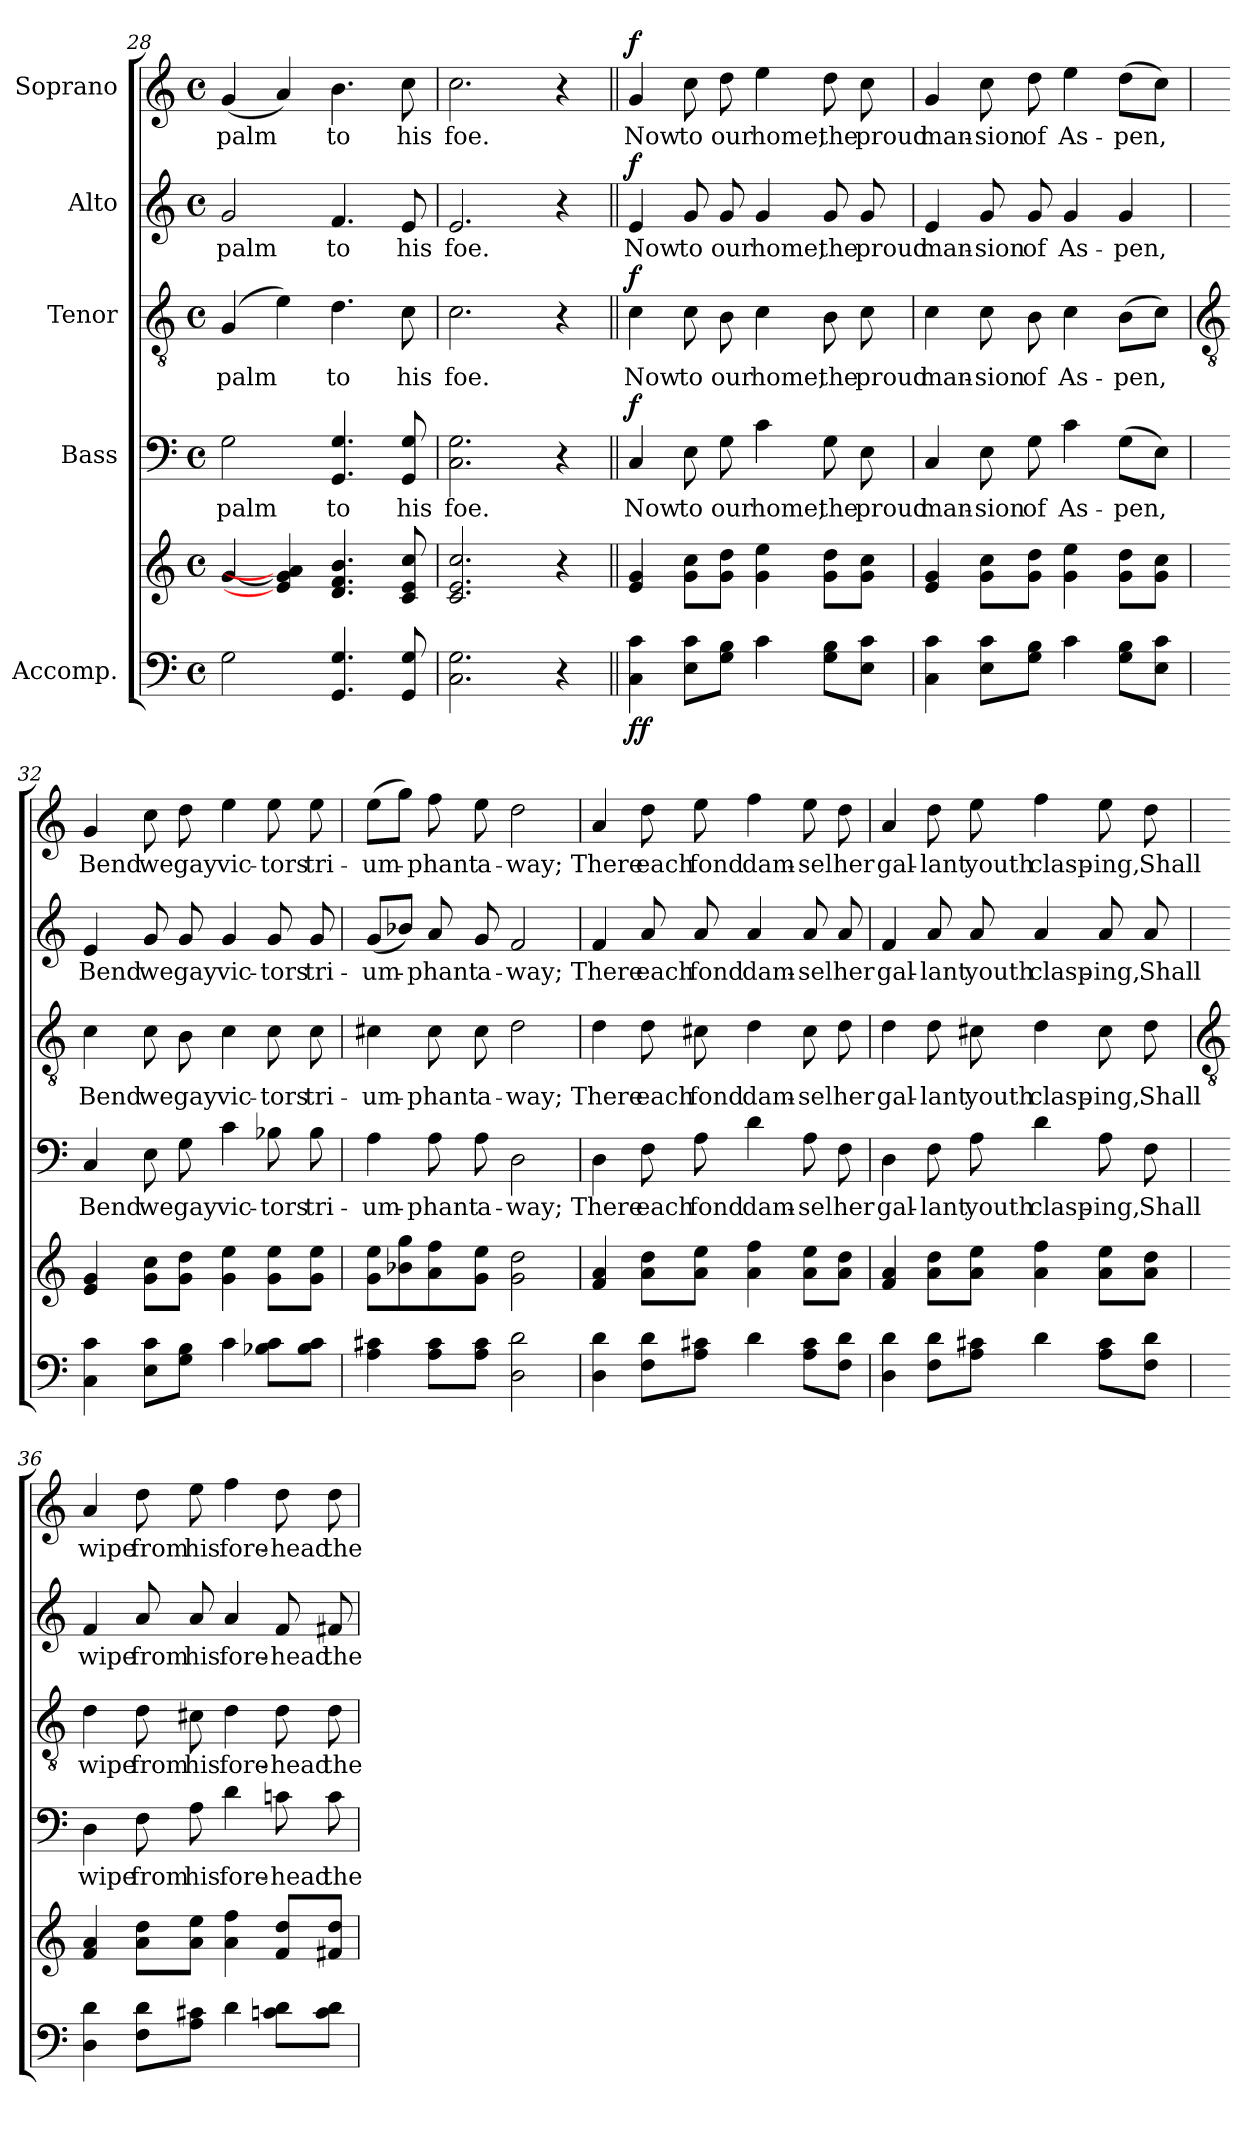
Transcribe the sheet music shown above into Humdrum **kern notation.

**kern	**kern	**dynam	**kern	**text	**dynam	**kern	**text	**dynam	**kern	**text	**dynam	**kern	**text	**dynam
*part5	*part5	*part5	*part4	*part4	*part4	*part3	*part3	*part3	*part2	*part2	*part2	*part1	*part1	*part1
*staff6	*staff5	*staff5/6	*staff4	*staff4	*staff4	*staff3	*staff3	*staff3	*staff2	*staff2	*staff2	*staff1	*staff1	*staff1
*I"Accomp.	*	*	*I"Bass	*	*	*I"Tenor	*	*	*I"Alto	*	*	*I"Soprano	*	*
*clefF4	*clefG2	*	*clefF4	*	*	*clefGv2	*	*	*clefG2	*	*	*clefG2	*	*
*k[]	*k[]	*	*k[]	*	*	*k[]	*	*	*k[]	*	*	*k[]	*	*
*C:	*C:	*	*C:	*	*	*C:	*	*	*C:	*	*	*C:	*	*
*M4/4	*M4/4	*	*M4/4	*	*	*M4/4	*	*	*M4/4	*	*	*M4/4	*	*
*met(c)	*met(c)	*	*met(c)	*	*	*met(c)	*	*	*met(c)	*	*	*met(c)	*	*
=28	=28	=28	=28	=28	=28	=28	=28	=28	=28	=28	=28	=28	=28	=28
!	!	!	!	!LO:LY:b	!	!	!LO:LY:b	!	!	!LO:LY:b	!	!	!LO:LY:b	!
2G	[4g	.	2G	palm	.	(4G	palm	.	2g	palm	.	(<4g	palm	.
.	4e] 4g] 4a]	.	.	.	.	4e)	.	.	.	.	.	4a)	.	.
!	!	!	!	!LO:LY:b	!	!	!LO:LY:b	!	!	!LO:LY:b	!	!	!LO:LY:b	!
4.GG 4.G	4.d 4.f 4.b	.	4.GG 4.G	to	.	4.d	to	.	4.f	to	.	4.b	to	.
!	!	!	!	!LO:LY:b	!	!	!LO:LY:b	!	!	!LO:LY:b	!	!	!LO:LY:b	!
8GG 8G	8c 8e 8cc	.	8GG 8G	his	.	8c	his	.	8e	his	.	8cc	his	.
=29	=29	=29	=29	=29	=29	=29	=29	=29	=29	=29	=29	=29	=29	=29
!	!	!	!	!LO:LY:b	!	!	!LO:LY:b	!	!	!LO:LY:b	!	!	!LO:LY:b	!
2.C 2.G	2.c 2.e 2.cc	.	2.C 2.G	foe.	.	2.c	foe.	.	2.e	foe.	.	2.cc	foe.	.
4r	4r	.	4r	.	.	4r	.	.	4r	.	.	4r	.	.
=30||	=30||	=30||	=30||	=30||	=30||	=30||	=30||	=30||	=30||	=30||	=30||	=30||	=30||	=30||
!	!	!LO:DY:b=2	!	!LO:LY:b	!	!	!LO:LY:b	!	!	!LO:LY:b	!	!	!LO:LY:b	!
!	!	!LO:DY:n=1:b	!	!	!LO:DY:b	!	!	!LO:DY:b	!	!	!LO:DY:b	!	!	!LO:DY:b
4C 4c	4e 4g	f f	4C	Now	f	4c	Now	f	4e	Now	f	4g	Now	f
!	!	!	!	!LO:LY:b	!	!	!LO:LY:b	!	!	!LO:LY:b	!	!	!LO:LY:b	!
8E 8cL	8g 8ccL	.	8E	to	.	8c	to	.	8g	to	.	8cc	to	.
!	!	!	!	!LO:LY:b	!	!	!LO:LY:b	!	!	!LO:LY:b	!	!	!LO:LY:b	!
8G 8BJ	8g 8ddJ	.	8G	our	.	8B	our	.	8g	our	.	8dd	our	.
!	!	!	!	!LO:LY:b	!	!	!LO:LY:b	!	!	!LO:LY:b	!	!	!LO:LY:b	!
4c	4g 4ee	.	4c	home,	.	4c	home,	.	4g	home,	.	4ee	home,	.
!	!	!	!	!LO:LY:b	!	!	!LO:LY:b	!	!	!LO:LY:b	!	!	!LO:LY:b	!
8G 8BL	8g 8ddL	.	8G	the	.	8B	the	.	8g	the	.	8dd	the	.
!	!	!	!	!LO:LY:b	!	!	!LO:LY:b	!	!	!LO:LY:b	!	!	!LO:LY:b	!
8E 8cJ	8g 8ccJ	.	8E	proud	.	8c	proud	.	8g	proud	.	8cc	proud	.
=31	=31	=31	=31	=31	=31	=31	=31	=31	=31	=31	=31	=31	=31	=31
!	!	!	!	!LO:LY:b	!	!	!LO:LY:b	!	!	!LO:LY:b	!	!	!LO:LY:b	!
4C 4c	4e 4g	.	4C	man-	.	4c	man-	.	4e	man-	.	4g	man-	.
!	!	!	!	!LO:LY:b	!	!	!LO:LY:b	!	!	!LO:LY:b	!	!	!LO:LY:b	!
8E 8cL	8g 8ccL	.	8E	-sion	.	8c	-sion	.	8g	-sion	.	8cc	-sion	.
!	!	!	!	!LO:LY:b	!	!	!LO:LY:b	!	!	!LO:LY:b	!	!	!LO:LY:b	!
8G 8BJ	8g 8ddJ	.	8G	of	.	8B	of	.	8g	of	.	8dd	of	.
!	!	!	!	!LO:LY:b	!	!	!LO:LY:b	!	!	!LO:LY:b	!	!	!LO:LY:b	!
4c	4g 4ee	.	4c	As-	.	4c	As-	.	4g	As-	.	4ee	As-	.
!	!	!	!	!LO:LY:b	!	!	!LO:LY:b	!	!	!LO:LY:b	!	!	!LO:LY:b	!
8G 8BL	8g 8ddL	.	(>8GL	-pen,	.	(>8BL	-pen,	.	4g	-pen,	.	(>8ddL	-pen,	.
8E 8cJ	8g 8ccJ	.	8EJ)	.	.	8cJ)	.	.	.	.	.	8ccJ)	.	.
!!LO:LB:g=z
=32	=32	=32	=32	=32	=32	=32	=32	=32	=32	=32	=32	=32	=32	=32
*	*	*	*	*	*	*clefGv2	*	*	*	*	*	*	*	*
!	!	!	!	!LO:LY:b	!	!	!LO:LY:b	!	!	!LO:LY:b	!	!	!LO:LY:b	!
4C 4c	4e 4g	.	4C	Bend	.	4c	Bend	.	4e	Bend	.	4g	Bend	.
!	!	!	!	!LO:LY:b	!	!	!LO:LY:b	!	!	!LO:LY:b	!	!	!LO:LY:b	!
8E 8cL	8g 8ccL	.	8E	we	.	8c	we	.	8g	we	.	8cc	we	.
!	!	!	!	!LO:LY:b	!	!	!LO:LY:b	!	!	!LO:LY:b	!	!	!LO:LY:b	!
8G 8BJ	8g 8ddJ	.	8G	gay	.	8B	gay	.	8g	gay	.	8dd	gay	.
!	!	!	!	!LO:LY:b	!	!	!LO:LY:b	!	!	!LO:LY:b	!	!	!LO:LY:b	!
4c	4g 4ee	.	4c	vic-	.	4c	vic-	.	4g	vic-	.	4ee	vic-	.
!	!	!	!	!LO:LY:b	!	!	!LO:LY:b	!	!	!LO:LY:b	!	!	!LO:LY:b	!
8B-X 8cL	8g 8eeL	.	8B-X	-tors	.	8c	-tors	.	8g	-tors	.	8ee	-tors	.
!	!	!	!	!LO:LY:b	!	!	!LO:LY:b	!	!	!LO:LY:b	!	!	!LO:LY:b	!
8B- 8cJ	8g 8eeJ	.	8B-	tri-	.	8c	tri-	.	8g	tri-	.	8ee	tri-	.
=33	=33	=33	=33	=33	=33	=33	=33	=33	=33	=33	=33	=33	=33	=33
!	!	!	!	!LO:LY:b	!	!	!LO:LY:b	!	!	!LO:LY:b	!	!	!LO:LY:b	!
4A 4c#X	8g 8eeL	.	4A	-um-	.	4c#X	-um-	.	(<8gL	-um-	.	(>8eeL	-um-	.
.	8b-X 8gg	.	.	.	.	.	.	.	8b-XJ)	.	.	8ggJ)	.	.
!	!	!	!	!LO:LY:b	!	!	!LO:LY:b	!	!	!LO:LY:b	!	!	!LO:LY:b	!
8A 8c#L	8a 8ff	.	8A	-phant	.	8c#	-phant	.	8a	phant	.	8ff	phant	.
!	!	!	!	!LO:LY:b	!	!	!LO:LY:b	!	!	!LO:LY:b	!	!	!LO:LY:b	!
8A 8c#J	8g 8eeJ	.	8A	a-	.	8c#	a-	.	8g	a-	.	8ee	a-	.
!	!	!	!	!LO:LY:b	!	!	!LO:LY:b	!	!	!LO:LY:b	!	!	!LO:LY:b	!
2D 2d	2g 2dd	.	2D	-way;	.	2d	-way;	.	2f	-way;	.	2dd	-way;	.
=34	=34	=34	=34	=34	=34	=34	=34	=34	=34	=34	=34	=34	=34	=34
!	!	!	!	!LO:LY:b	!	!	!LO:LY:b	!	!	!LO:LY:b	!	!	!LO:LY:b	!
4D 4d	4f 4a	.	4D	There	.	4d	There	.	4f	There	.	4a	There	.
!	!	!	!	!LO:LY:b	!	!	!LO:LY:b	!	!	!LO:LY:b	!	!	!LO:LY:b	!
8F 8dL	8a 8ddL	.	8F	each	.	8d	each	.	8a	each	.	8dd	each	.
!	!	!	!	!LO:LY:b	!	!	!LO:LY:b	!	!	!LO:LY:b	!	!	!LO:LY:b	!
8A 8c#XJ	8a 8eeJ	.	8A	fond	.	8c#X	fond	.	8a	fond	.	8ee	fond	.
!	!	!	!	!LO:LY:b	!	!	!LO:LY:b	!	!	!LO:LY:b	!	!	!LO:LY:b	!
4d	4a 4ff	.	4d	dam-	.	4d	dam-	.	4a	dam-	.	4ff	dam-	.
!	!	!	!	!LO:LY:b	!	!	!LO:LY:b	!	!	!LO:LY:b	!	!	!LO:LY:b	!
8A 8c#L	8a 8eeL	.	8A	-sel	.	8c#	-sel	.	8a	-sel	.	8ee	-sel	.
!	!	!	!	!LO:LY:b	!	!	!LO:LY:b	!	!	!LO:LY:b	!	!	!LO:LY:b	!
8F 8dJ	8a 8ddJ	.	8F	her	.	8d	her	.	8a	her	.	8dd	her	.
=35	=35	=35	=35	=35	=35	=35	=35	=35	=35	=35	=35	=35	=35	=35
!	!	!	!	!LO:LY:b	!	!	!LO:LY:b	!	!	!LO:LY:b	!	!	!LO:LY:b	!
4D 4d	4f 4a	.	4D	gal-	.	4d	gal-	.	4f	gal-	.	4a	gal-	.
!	!	!	!	!LO:LY:b	!	!	!LO:LY:b	!	!	!LO:LY:b	!	!	!LO:LY:b	!
8F 8dL	8a 8ddL	.	8F	-lant	.	8d	-lant	.	8a	-lant	.	8dd	-lant	.
!	!	!	!	!LO:LY:b	!	!	!LO:LY:b	!	!	!LO:LY:b	!	!	!LO:LY:b	!
8A 8c#XJ	8a 8eeJ	.	8A	youth	.	8c#X	youth	.	8a	youth	.	8ee	youth	.
!	!	!	!	!LO:LY:b	!	!	!LO:LY:b	!	!	!LO:LY:b	!	!	!LO:LY:b	!
4d	4a 4ff	.	4d	clasp-	.	4d	clasp-	.	4a	clasp-	.	4ff	clasp-	.
!	!	!	!	!LO:LY:b	!	!	!LO:LY:b	!	!	!LO:LY:b	!	!	!LO:LY:b	!
8A 8c#L	8a 8eeL	.	8A	-ing,	.	8c#	-ing,	.	8a	-ing,	.	8ee	-ing,	.
!	!	!	!	!LO:LY:b	!	!	!LO:LY:b	!	!	!LO:LY:b	!	!	!LO:LY:b	!
8F 8dJ	8a 8ddJ	.	8F	Shall	.	8d	Shall	.	8a	Shall	.	8dd	Shall	.
!!LO:LB:g=z
=36	=36	=36	=36	=36	=36	=36	=36	=36	=36	=36	=36	=36	=36	=36
*	*	*	*	*	*	*clefGv2	*	*	*	*	*	*	*	*
!	!	!	!	!LO:LY:b	!	!	!LO:LY:b	!	!	!LO:LY:b	!	!	!LO:LY:b	!
4D 4d	4f 4a	.	4D	wipe	.	4d	wipe	.	4f	wipe	.	4a	wipe	.
!	!	!	!	!LO:LY:b	!	!	!LO:LY:b	!	!	!LO:LY:b	!	!	!LO:LY:b	!
8F 8dL	8a 8ddL	.	8F	from	.	8d	from	.	8a	from	.	8dd	from	.
!	!	!	!	!LO:LY:b	!	!	!LO:LY:b	!	!	!LO:LY:b	!	!	!LO:LY:b	!
8A 8c#XJ	8a 8eeJ	.	8A	his	.	8c#X	his	.	8a	his	.	8ee	his	.
!	!	!	!	!LO:LY:b	!	!	!LO:LY:b	!	!	!LO:LY:b	!	!	!LO:LY:b	!
4d	4a 4ff	.	4d	fore-	.	4d	fore-	.	4a	fore-	.	4ff	fore-	.
!	!	!	!	!LO:LY:b	!	!	!LO:LY:b	!	!	!LO:LY:b	!	!	!LO:LY:b	!
8cn 8dL	8f 8ddL	.	8cn	-head	.	8d	-head	.	8f	-head	.	8dd	-head	.
!	!	!	!	!LO:LY:b	!	!	!LO:LY:b	!	!	!LO:LY:b	!	!	!LO:LY:b	!
8c 8dJ	8f#X 8ddJ	.	8c	the	.	8d	the	.	8f#X	the	.	8dd	the	.
=	=	=	=	=	=	=	=	=	=	=	=	=	=	=
*-	*-	*-	*-	*-	*-	*-	*-	*-	*-	*-	*-	*-	*-	*-
